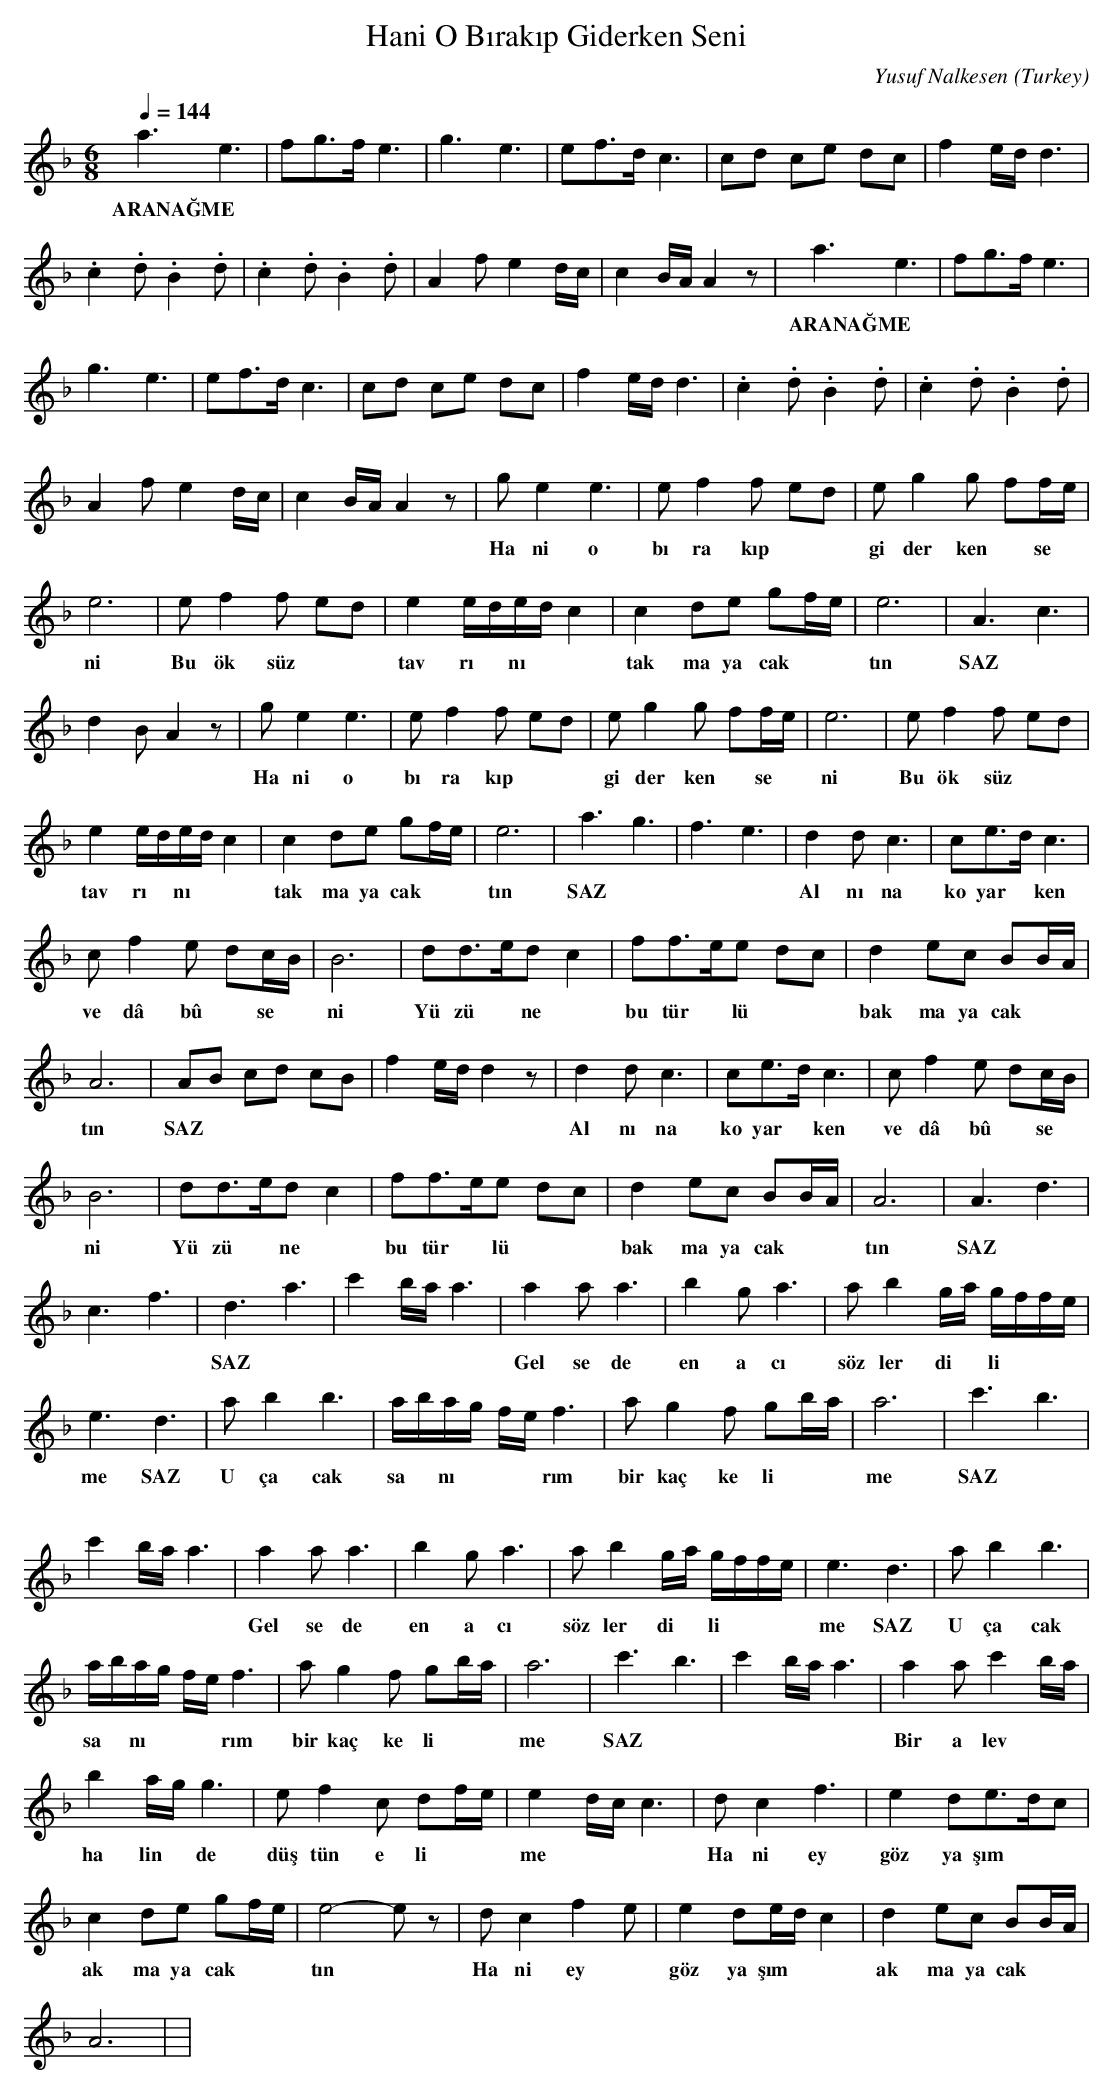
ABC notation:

X:1
T: Hani O Bırakıp Giderken Seni
C: Yusuf Nalkesen
O: Turkey
M: 6/8
L: 1/16
K: C _B
Q: 1/4=144
a6e6  | f2g3fe6  | g6e6  | e2f3dc6  | c2d2 c2e2 d2c2  | \
w:  ARANAĞME  |   |   |   |   |
f4 edd6  |
w:   |
.c4 .d2.B4.d2  | .c4 .d2.B4.d2  | A4 f2e4dc  | \
w:   |   |   |
c4 BAA4z2  | a6e6  | f2g3fe6  |
w:   |  ARANAĞME  |   |
g6e6  | e2f3dc6  | c2d2 c2e2 d2c2  | f4 edd6  | \
w:   |   |   |   |
.c4 .d2.B4.d2  | .c4 .d2.B4.d2  |
w:   |   |
A4 f2e4dc  | c4 BAA4z2  | g2e4e6  | e2f4f2 e2d2  | \
w:   |   |  Ha ni  o   |  bı ra kıp   |
e2g4g2 f2fe  |
w:  gi der ken  *  se  |
e12  | e2f4f2 e2d2  | e4 eded c4  | c4 d2e2 g2fe  | e12  | \
w:  ni    |  Bu  ök süz   |  tav rı *  nı   |  tak ma ya cak  |  tın    |
A6c6  |
w:  SAZ  |
d4 B2A4z2  | g2e4e6  | e2f4f2 e2d2  | e2g4g2 f2fe  | e12  | \
w:   |  Ha ni  o   |  bı ra kıp   |  gi der ken  *  se  |  ni    |
e2f4f2 e2d2  |
w:  Bu  ök süz   |
e4 eded c4  | c4 d2e2 g2fe  | e12  | a6g6  | \
w:  tav rı *  nı   |  tak ma ya cak  |  tın    |  SAZ  |
f6e6  | d4 d2c6  | c2e3dc6  |
w:   |  Al nı na   |  ko yar *  ken   |
c2f4e2 d2cB  | B12  | d2d3ed2 c4  | f2f3ee2 d2c2  | \
w:  ve dâ  bû *  se  |  ni    |  Yü zü *  ne   |  bu  tür *  lü   |
d4 e2c2 B2BA  |
w:  bak ma ya cak  |
A12  | A2B2 c2d2 c2B2  | f4 edd4z2  | d4 d2c6  | \
w:  tın    |  SAZ  |   |  Al nı na   |
c2e3dc6  | c2f4e2 d2cB  |
w:  ko yar *  ken   |  ve dâ  bû *  se  |
B12  | d2d3ed2 c4  | f2f3ee2 d2c2  | d4 e2c2 B2BA  | A12  | \
w:  ni    |  Yü zü *  ne   |  bu  tür *  lü   |  bak ma ya cak  |  tın    |
A6d6  |
w:  SAZ  |
c6f6  | d6a6  | c'4 baa6  | a4 a2a6  | b4 g2a6  | \
w:   |  SAZ  |   |  Gel se  de   |  en  a cı   |
a2b4ga gffe  |
w:  söz ler  di *  li  |
e6d6  | a2b4b6  | abag fef6  | a2g4f2 g2ba  | a12  | \
w:  me   SAZ  |  U ça cak   |  sa *  nı *  *  *  rım   |  bir kaç  ke li  |  me    |
c'6b6  |
w:  SAZ  |
c'4 baa6  | a4 a2a6  | b4 g2a6  | a2b4ga gffe  | \
w:   |  Gel se  de   |  en  a cı   |  söz ler  di *  li  |
e6d6  | a2b4b6  |
w:  me   SAZ  |  U ça cak   |
abag fef6  | a2g4f2 g2ba  | a12  | c'6b6  | \
w:  sa *  nı *  *  *  rım   |  bir kaç  ke li  |  me    |  SAZ  |
c'4 baa6  | a4 a2c'4ba  |
w:   |  Bir  a lev   |
b4 agg6  | e2f4c2 d2fe  | e4 dcc6  | d2c4f6  | \
w:  ha lin *  de   |  düş tün  e li  |  me    |  Ha ni  ey   |
e4 d2e3dc2  |
w:  göz ya şım   |
c4 d2e2 g2fe  | e8-e2z2  | d2c4f4e2  | e4 d2ed c4  | \
w:  ak ma ya cak  |  tın    |  Ha ni  ey   |  göz ya şım   |
d4 e2c2 B2BA  |
w:  ak ma ya cak  |
A12  | |
